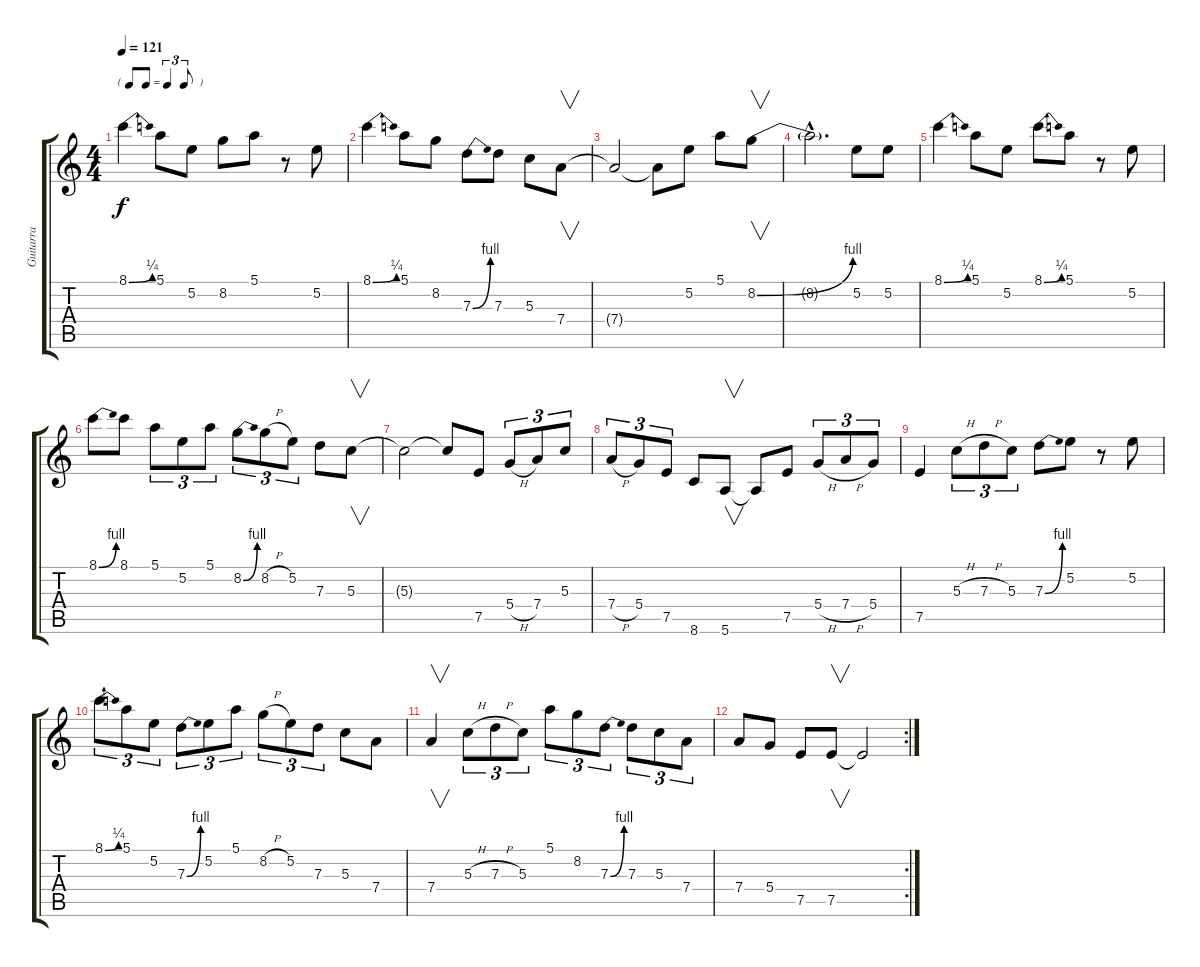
\track ("Guitarra" "Guitarra") {instrument acousticguitarsteel}
\staff {score tabs}
\tuning (E4 B3 G3 D3 A2 E2) {hide}
\ts (4 4)
\tf triplet8th
\tempo 121
\clef g2
\ks c
8.1{be (bend 0 0 60 1)}.4{dy f instrument acousticguitarsteel} 5.1.8 5.2.8 8.2.8 5.1.8 r.8 5.2.8 |
8.1{be (bend 0 0 60 1)}.4 5.1.8 8.2.8 7.3{be (bend 0 0 60 4)}.8 7.3.8 5.3.8 7.4.8{v} |
7.4{t}.2 7.4{t}.8 5.2.8 5.1.8 8.2{be (bend 0 0 60 4)}.8{v} |
8.2{hac t}.2{d} 5.2.8 5.2.8 |
8.1{be (bend 0 0 60 1)}.4 5.1.8 5.2.8 8.1{be (bend 0 0 60 1)}.8 5.1.8 r.8 5.2.8 |
8.1{be (bend 0 0 60 4)}.8 8.1.8 5.1.8{tu (3 2)} 5.2.8{tu (3 2)} 5.1.8{tu (3 2)} 8.2{be (bend 0 0 60 4)}.8{tu (3 2)} 8.2{h}.8{tu (3 2)} 5.2.8{tu (3 2)} 7.3.8 5.3.8{v} |
5.3{t}.2 5.3{t}.8 7.5.8 5.4{h}.8{tu (3 2)} 7.4.8{tu (3 2)} 5.3.8{tu (3 2)} |
7.4{h}.8{tu (3 2)} 5.4.8{tu (3 2)} 7.5.8{tu (3 2)} 8.6.8 5.6.8{v} 5.6{t}.8 7.5.8 5.4{h}.8{tu (3 2)} 7.4{h}.8{tu (3 2)} 5.4.8{tu (3 2)} |
7.5.4 5.3{h}.8{tu (3 2)} 7.3{h}.8{tu (3 2)} 5.3.8{tu (3 2)} 7.3{be (bend 0 0 60 4)}.8 5.2.8 r.8 5.2.8 |
8.1{be (bend 0 0 60 1)}.8{tu (3 2)} 5.1.8{tu (3 2)} 5.2.8{tu (3 2)} 7.3{be (bend 0 0 60 4)}.8{tu (3 2)} 5.2.8{tu (3 2)} 5.1.8{tu (3 2)} 8.2{h}.8{tu (3 2)} 5.2.8{tu (3 2)} 7.3.8{tu (3 2)} 5.3.8 7.4.8 |
7.4.4{v} 5.3{h}.8{tu (3 2)} 7.3{h}.8{tu (3 2)} 5.3.8{tu (3 2)} 5.1.8{tu (3 2)} 8.2.8{tu (3 2)} 7.3{be (bend 0 0 60 4)}.8{tu (3 2)} 7.3.8{tu (3 2)} 5.3.8{tu (3 2)} 7.4.8{tu (3 2)} |
\rc 2
7.4.8 5.4.8 7.5.8 7.5.8{v} 7.5{t}.2
